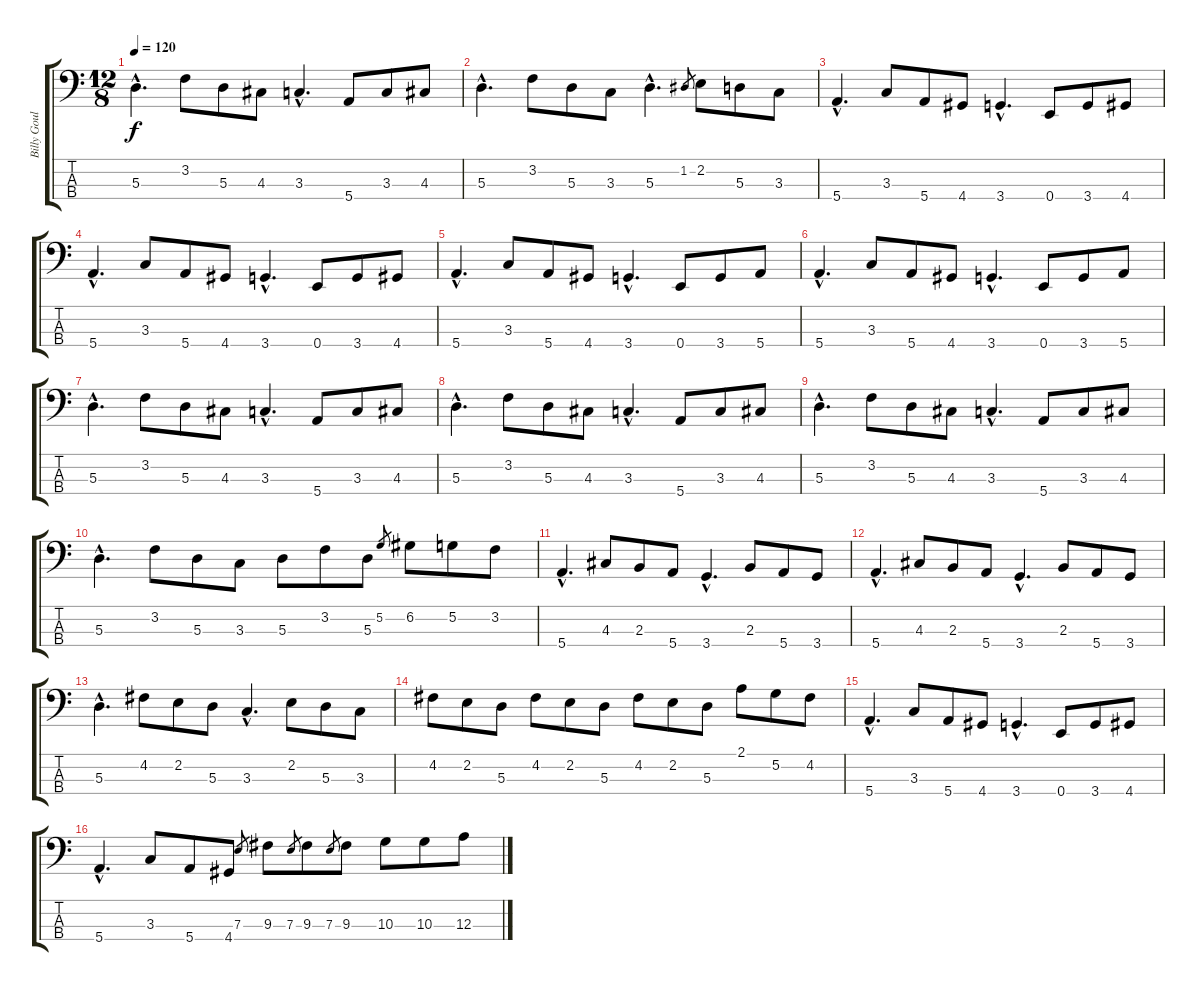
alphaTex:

\track ("Billy Gould" "Billy Goul") {instrument fretlessbass}
\staff {score tabs}
\tuning (G2 D2 A1 E1) {hide}
\ts (12 8)
\tempo 120
\clef f4
\ks c
5.3{hac}.4{d dy f} 3.2.8 5.3.8 4.3.8 3.3{hac}.4{d} 5.4.8 3.3.8 4.3.8 |
5.3{hac}.4{d} 3.2.8 5.3.8 3.3.8 5.3{hac}.4{d} 1.2.8{gr} 2.2.8 5.3.8 3.3.8 |
5.4{hac}.4{d} 3.3.8 5.4.8 4.4.8 3.4{hac}.4{d} 0.4.8 3.4.8 4.4.8 |
5.4{hac}.4{d} 3.3.8 5.4.8 4.4.8 3.4{hac}.4{d} 0.4.8 3.4.8 4.4.8 |
5.4{hac}.4{d} 3.3.8 5.4.8 4.4.8 3.4{hac}.4{d} 0.4.8 3.4.8 5.4.8 |
5.4{hac}.4{d} 3.3.8 5.4.8 4.4.8 3.4{hac}.4{d} 0.4.8 3.4.8 5.4.8 |
5.3{hac}.4{d} 3.2.8 5.3.8 4.3.8 3.3{hac}.4{d} 5.4.8 3.3.8 4.3.8 |
5.3{hac}.4{d} 3.2.8 5.3.8 4.3.8 3.3{hac}.4{d} 5.4.8 3.3.8 4.3.8 |
5.3{hac}.4{d} 3.2.8 5.3.8 4.3.8 3.3{hac}.4{d} 5.4.8 3.3.8 4.3.8 |
5.3{hac}.4{d} 3.2.8 5.3.8 3.3.8 5.3.8 3.2.8 5.3.8 5.2.8{gr} 6.2.8 5.2.8 3.2.8 |
5.4{hac}.4{d} 4.3.8 2.3.8 5.4.8 3.4{hac}.4{d} 2.3.8 5.4.8 3.4.8 |
5.4{hac}.4{d} 4.3.8 2.3.8 5.4.8 3.4{hac}.4{d} 2.3.8 5.4.8 3.4.8 |
5.3{hac}.4{d} 4.2.8 2.2.8 5.3.8 3.3{hac}.4{d} 2.2.8 5.3.8 3.3.8 |
4.2.8 2.2.8 5.3.8 4.2.8 2.2.8 5.3.8 4.2.8 2.2.8 5.3.8 2.1.8 5.2.8 4.2.8 |
5.4{hac}.4{d} 3.3.8 5.4.8 4.4.8 3.4{hac}.4{d} 0.4.8 3.4.8 4.4.8 |
5.4{hac}.4{d} 3.3.8 5.4.8 4.4.8 7.3.8{gr} 9.3.8 7.3.8{gr} 9.3.8 7.3.8{gr} 9.3.8 10.3.8 10.3.8 12.3{ss}.8
